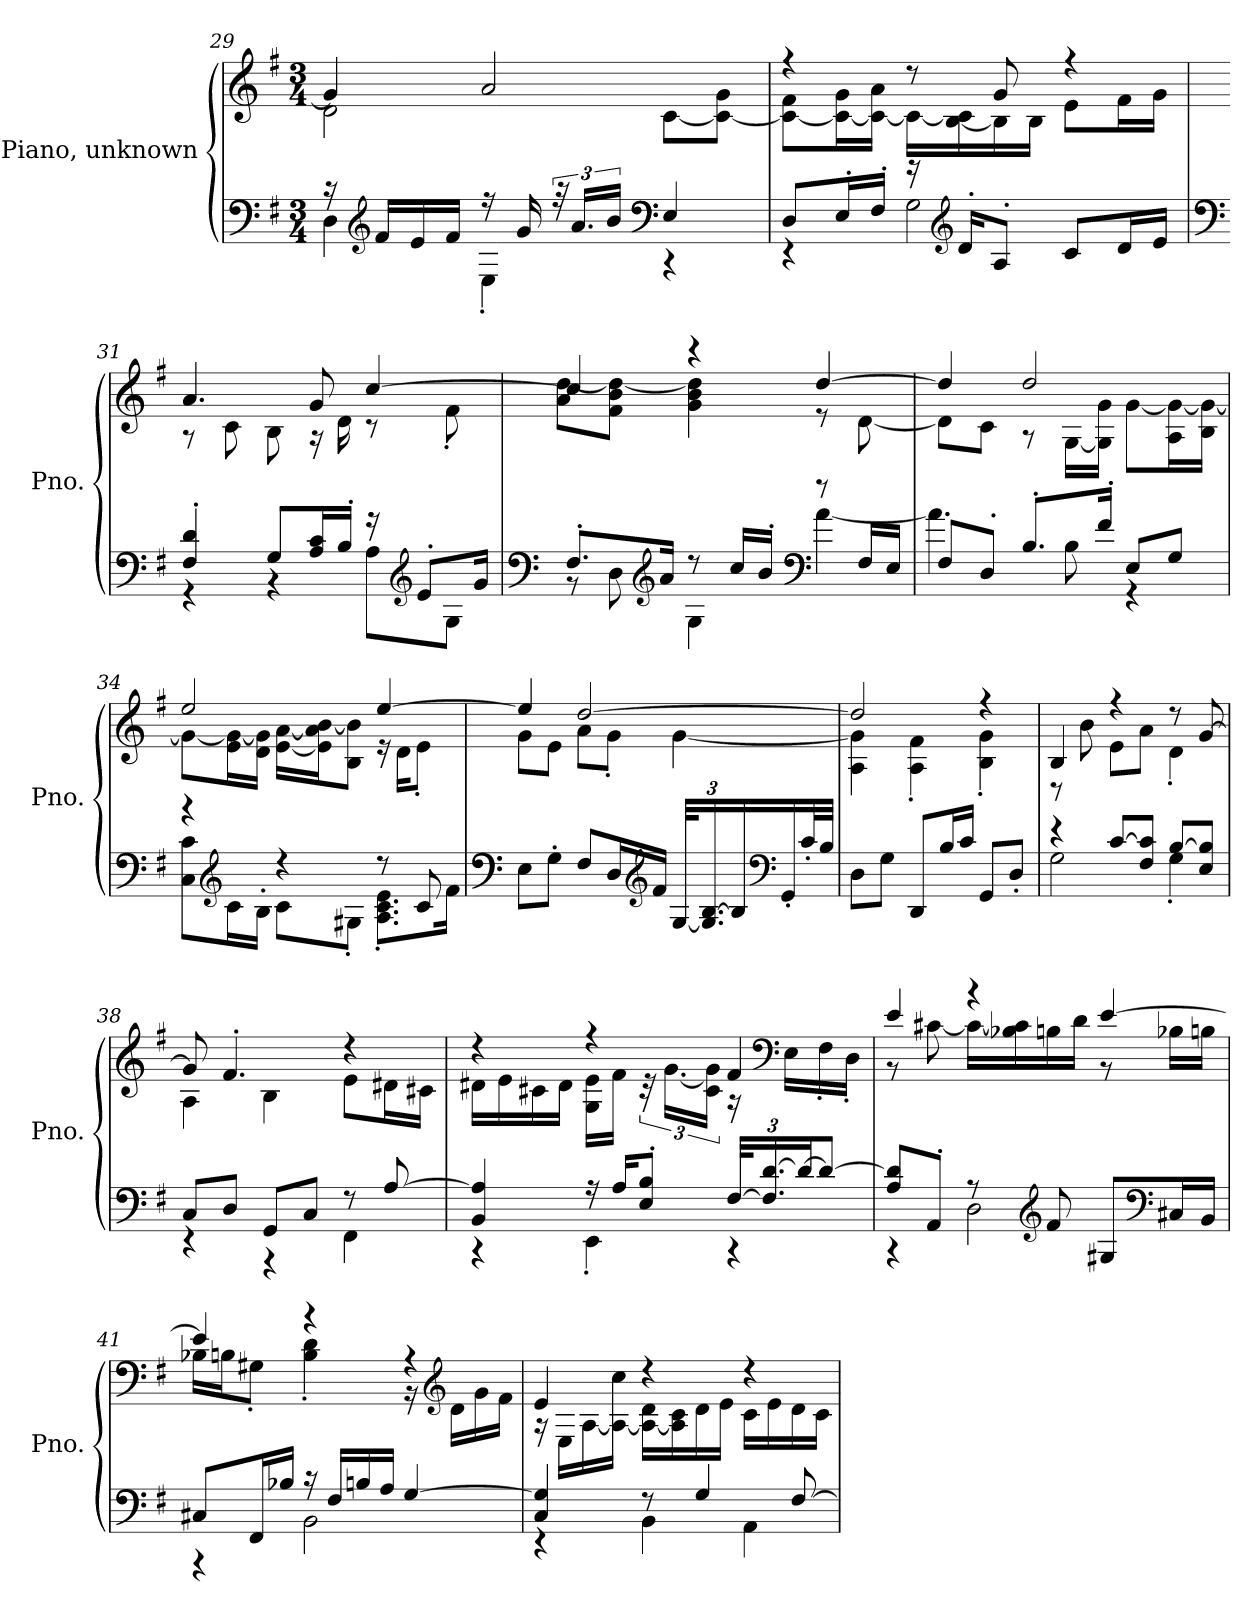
**kern	**kern
*part1	*part1
*staff2	*staff1
*I"Piano, unknown	*
*I'Pno.	*
*clefF4	*clefG2
*k[f#]	*k[f#]
*M3/4	*M3/4
=29	=29
*^	*^
16r	4D\	4g/]	2d\
*clefG2	*	*	*
16f#/LL	.	.	.
16e/	.	.	.
16f#/JJ	.	.	.
16r	4E'\	2a/	.
16g/	.	.	.
48r	.	.	.
24.a/LL	.	.	.
24b/JJ	.	.	.
*clefF4	*	*	*
4E/	4r	.	[8c\L
.	.	.	8c\_ 8g\J
!!LO:PB:g=z	!!
=30	=30	=30	=30
8D/L	4r	4r	8c\_ 8f#\L
16E'/L	.	.	16c\_ 16g\L
16F#'/JJ	.	.	16c\_ 16a\JJ
16r	2G\	8r	16c\LL_
*clefG2	*	*	*
16d'/KL	.	.	[16B\ 16c\]
8A'/J	.	8g/	16B\]
.	.	.	16B\JJ
8c/L	.	4r	8e\L
16d/L	.	.	16f#\L
16e/JJ	.	.	16g\JJ
=31	=31	=31	=31
*clefF4	*	*	*
4F#/' 4d/'	4r	4.a/	8r
.	.	.	8c\
8G/L	4r	.	8B\
16A/ 16c/L	.	8g/	16r
16B'/JJ	.	.	16d\
16r	8A\L	[4cc/	8r
*clefG2	*	*	*
8e'/L	.	.	.
.	8G\J	.	8f#'\
16g/Jk	.	.	.
=32	=32	=32	=32
*clefF4	*	*	*
8.F#'/L	8r	4cc/]	8a\ [8dd\L
.	8D\	.	8f#\ 8b\ 8dd\_J
*clefG2	*	*	*
16a/Jk	.	.	.
8r	4G\	4r	4g\ 4b\ 4dd\]
16cc/LL	.	.	.
16b'/JJ	.	.	.
*clefF4	*	*	*
8r	[4a\	[4dd/	8r
16F#/LL	.	.	[8d\
16E/JJ	.	.	.
!!LO:LB:g=z	!!
=33	=33	=33	=33
8F#/L	4.a\]	4dd/]	8d\L]
8D'/J	.	.	8c\J
8.B'/L	.	2dd/	8r
.	8B\	.	[16G\LL
16f#'/Jk	.	.	16G\] 16g\JJ
8E/L	4r	.	[8g\L
8G/J	.	.	16A\ 16g\_L
.	.	.	16B\ 16g\_JJ
=34	=34	=34	=34
4r	8C\ 8c\L	2ee/	8g\L_
*clefG2	*	*	*
.	16c\L	.	16e\ 16g\_L
.	16B'\JJ	.	16d\ 16g\]JJ
4r	8c\L	.	[16e\ [16a\LL
.	.	.	16e\] 16a\] [16b\J
.	8G#X'\J	.	8B\ 8b\]J
8r	8.A\' 8.c\' 8.e\'L	[4ee/	16r
.	.	.	16d\KL
8c/	.	.	8e'\J
.	16f#\Jk	.	.
*v	*v	*	*
=35	=35	=35
*clefF4	*	*
8E\L	4ee/]	8g\L
8G'\J	.	8e\J
8F#/L	[2dd/	8a\L
16D/L	.	8g'\J
*clefG2	*	*
16f#/JJ	.	.
*Xbrackettup	*	*
[48G/KLL	.	[4g\
24.G/] [24.B/	.	.
24B/]	.	.
*clefF4	*	*
16GG'/	.	.
32c'/L	.	.
32B/JJJ	.	.
!!LO:LB:g=z	!!
=36	=36	=36
8D\L	2dd/]	4A\ 4g\]
8G\J	.	.
8DD/L	.	4A\' 4f#\'
16B/L	.	.
16c/JJ	.	.
8GG/L	4r	4B\' 4g\'
8D'/J	.	.
=37	=37	=37
*^	*	*
4r	2G\	4B/	8r
.	.	.	8b\
[8c/L	.	4r	8e\L
8F#/ 8c/]J	.	.	8a\J
[8B/L	4G'\	8r	4d'\
8E/ 8B/]J	.	[8g/	.
=38	=38	=38	=38
8C/L	4r	8g/]	4A\
8D/J	.	4.f#'/	.
8GG/L	4r	.	4B\
8C/J	.	.	.
8r	4FF#\	4r	8e\L
[8A/	.	.	16d#X\L
.	.	.	16c#X\JJ
!!LO:LB:g=z	!!
=39	=39	=39	=39
4BB/ 4A/]	4r	4r	16d#X\LL
.	.	.	16e\
.	.	.	16c#X\
.	.	.	16d#\JJ
16r	4EE'\	4r	16G\ 16e\LL
16A/KL	.	.	16f#\JJ
8E/' 8B/'J	.	.	48r
.	.	.	[24.g\LL
.	.	.	24c#\ 24g\]JJ
[48F#/KLL	4r	4f#/	16r
24.F#/] [24.d/	.	.	.
*	*	*clefF4	*
.	.	.	16E\LL
24d/J_	.	.	.
8d/J_	.	.	16F#'\
.	.	.	16D'\JJ
=40	=40	=40	=40
8A/ 8d/]L	4r	4e/	8r
8AA'/J	.	.	[8c#X\
8r	2D\	4r	16c#\LL_
.	.	.	16B-X\ 16c#\]
*clefG2	*	*	*
8f#/	.	.	16Bn\
.	.	.	16d\JJ
8G#X/L	.	[4e/	8r
*clefF4	*	*	*
16C#X/L	.	.	16B-X\LL
16BB/JJ	.	.	16Bn\JJ
!!LO:LB:g=z	!!
=41	=41	=41	=41
8C#X/L	4r	4e/]	16B-X\LL
.	.	.	16Bn\J
16FF#/L	.	.	8G#X'\J
16B-X/JJ	.	.	.
16r	2BB\	4r	4B\' 4d\'
16F#/LL	.	.	.
16Bn/	.	.	.
16A/JJ	.	.	.
[4G/	.	4r	16r
*	*	*clefG2	*
.	.	.	16d\LL
.	.	.	16g\
.	.	.	16f#\JJ
=42	=42	=42	=42
4C/ 4G/]	4r	4e/	16r
.	.	.	16E\LL
.	.	.	[16A\
.	.	.	16A\_ 16cc\JJ
8r	4BB\	4r	16A\_ 16d\LL
.	.	.	16A\] 16c\
4G/	.	.	16d\
.	.	.	16e\JJ
.	4AA\	4r	16c\LL
.	.	.	16e\
[8F#/	.	.	16d\
.	.	.	16c\JJ
*v	*v	*	*
*	*v	*v
=	=
*-	*-
